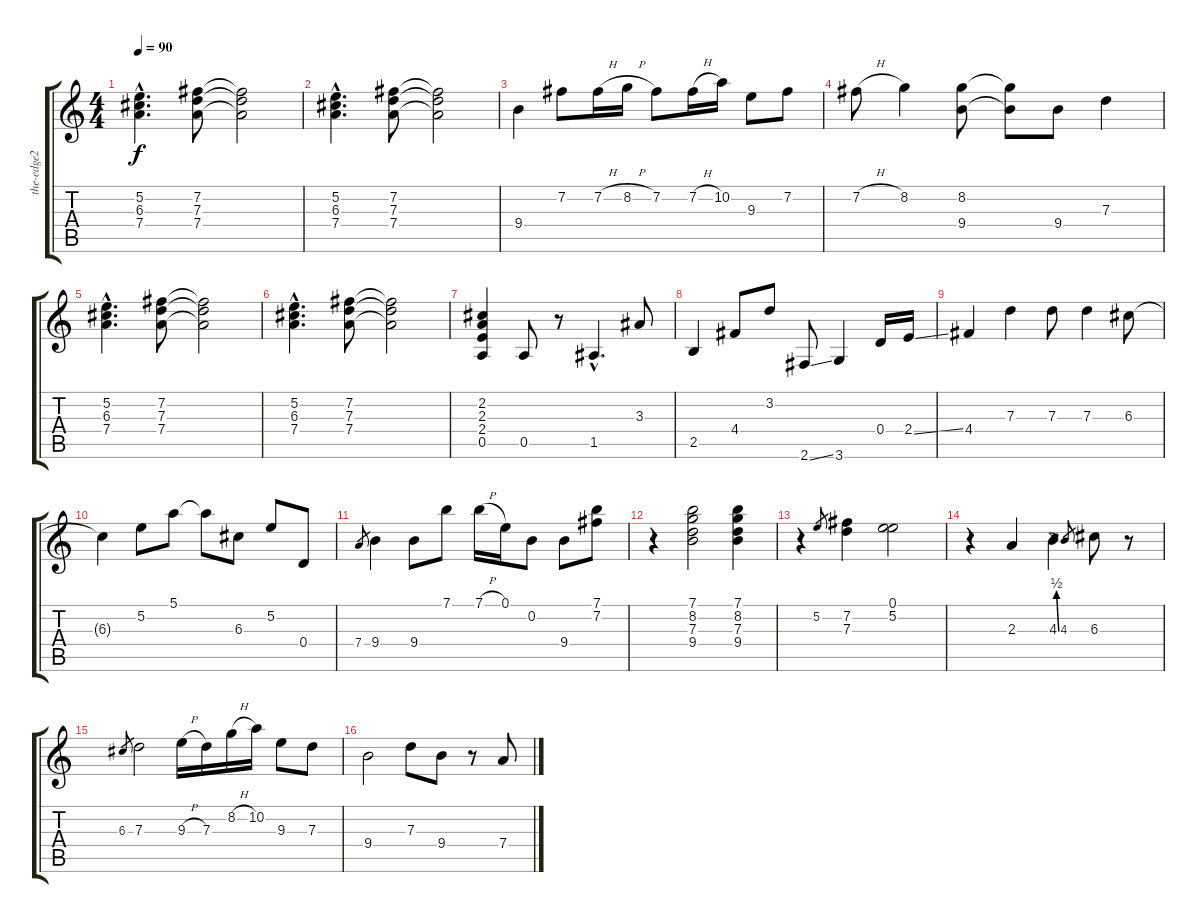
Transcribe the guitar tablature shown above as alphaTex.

\track ("the-edge2" "the-edge2") {instrument electricguitarjazz}
\staff {score tabs}
\tuning (E4 B3 G3 D3 A2 E2) {hide}
\ts (4 4)
\tempo 90
\clef g2
\ks c
(5.2{hac} 6.3{hac} 7.4{hac}).4{d dy f} (7.2 7.3 7.4).8 (7.2{t} 7.3{t} 7.4{t}).2 |
(5.2{hac} 6.3{hac} 7.4{hac}).4{d} (7.2 7.3 7.4).8 (7.2{t} 7.3{t} 7.4{t}).2 |
9.4.4 7.2.8 7.2{h}.16 8.2{h}.16 7.2.8 7.2{h}.16 10.2.16 9.3.8 7.2.8 |
7.2{h}.8 8.2.4 (8.2 9.4).8 (8.2{t} 9.4{t}).8 9.4.8 7.3.4 |
(5.2{hac} 6.3{hac} 7.4{hac}).4{d} (7.2 7.3 7.4).8 (7.2{t} 7.3{t} 7.4{t}).2 |
(5.2{hac} 6.3{hac} 7.4{hac}).4{d} (7.2 7.3 7.4).8 (7.2{t} 7.3{t} 7.4{t}).2 |
(2.2 2.3 2.4 0.5).4 0.5.8 r.8 1.5{hac}.4{d} 3.3.8 |
2.5.4 4.4.8 3.2.8 2.6{ss}.8 3.6.4 0.4.16 2.4{ss}.16 |
4.4.4 7.3.4 7.3.8 7.3.4 6.3.8 |
6.3{t}.4 5.2.8 5.1.8 5.1{t}.8 6.3.8 5.2.8 0.4.8 |
7.4.8{gr} 9.4.4 9.4.8 7.1.8 7.1{h}.16 0.1.16 0.2.8 9.4.8 (7.1 7.2).8 |
r.4 (7.1 8.2 7.3 9.4).2 (7.1 8.2 7.3 9.4).4 |
r.4 5.2.8{gr} (7.2 7.3).4 (0.1 5.2).2 |
r.4 2.3.4 4.3{be (bend 0 0 60 2)}.4 4.3.8{gr} 6.3.8 r.8 |
6.3.8{gr} 7.3.2 9.3{h}.16 7.3.16 8.2{h}.16 10.2.16 9.3.8 7.3.8 |
9.4.2 7.3.8 9.4.8 r.8 7.4.8
